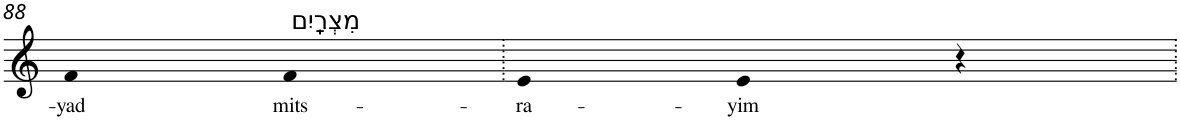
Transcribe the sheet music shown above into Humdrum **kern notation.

**kern	**text
*part1	*part1
*staff1	*staff1
*I"Piano	*
*I'Pno	*
!!LO:PB:g=z
*clefG2	*
*k[]	*
=88	=88
!	!LO:LY:b
4f	-yad
!LO:TX:a:t=מִצְרָֽיִם	!
!	!LO:LY:b
4f	mits-
=89.	=89.
!	!LO:LY:b
4e	-ra-
!	!LO:LY:b
4e	-yim
4r	.
=.	=.
*-	*-
